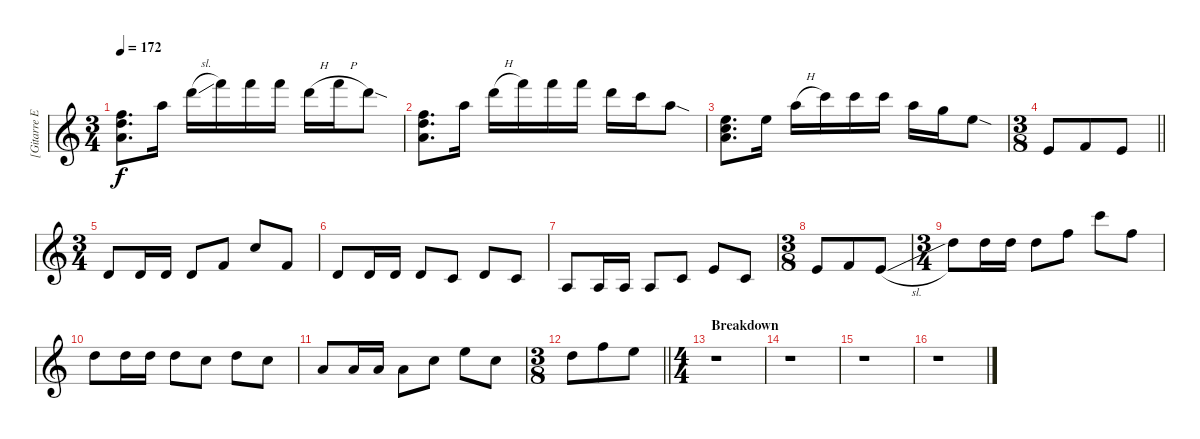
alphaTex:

\track ("[Gitarre Effekt II]" "[Gitarre E") {instrument overdrivenguitar}
\staff {score}
\tuning (E4 B3 G3 D3 A2 E2) {hide}
\ts (3 4)
\tempo 172
\clef g2
\ks c
(10.3 12.4 12.5).8{d dy f} 10.2.16 10.1{sl}.16 13.1.16 13.1.16 13.1.16 10.1{h}.16 13.1{h}.16 10.1{sod}.8 |
(10.3 12.4 12.5).8{d} 10.2.16 10.1{h}.16 13.1.16 13.1.16 13.1.16 10.1.16 13.2.16 10.2{sod}.8 |
(9.3 10.4 12.5).8{d} 9.3.16 10.2{h}.16 13.2.16 13.2.16 13.2.16 10.2.16 12.3.16 9.3{sod}.8 |
\ts (3 8)
\barLineRight lightlight
7.5.8 8.5.8 7.5.8 |
\ts (3 4)
5.5.8{balance 2} 5.5.16 5.5.16 5.5.8 3.4.8 5.3.8 3.4.8 |
5.5.8 5.5.16 5.5.16 5.5.8 3.5.8 5.5.8 3.5.8 |
0.5.8 0.5.16 0.5.16 0.5.8 3.5.8 2.4.8 3.5.8 |
\ts (3 8)
2.4.8 3.4.8 2.4{sl}.8 |
\ts (3 4)
12.4.8 12.4.16 12.4.16 12.4.8 10.3.8 13.2.8 10.3.8 |
12.4.8 12.4.16 12.4.16 12.4.8 10.4.8 12.4.8 10.4.8 |
7.4.8 7.4.16 7.4.16 7.4.8 10.4.8 9.3.8 10.4.8 |
\ts (3 8)
\barLineRight lightlight
7.3.8 10.3.8 9.3.8 |
\ts (4 4)
\section ("" "Breakdown")
r.1 |
r.1 |
r.1 |
r.1
